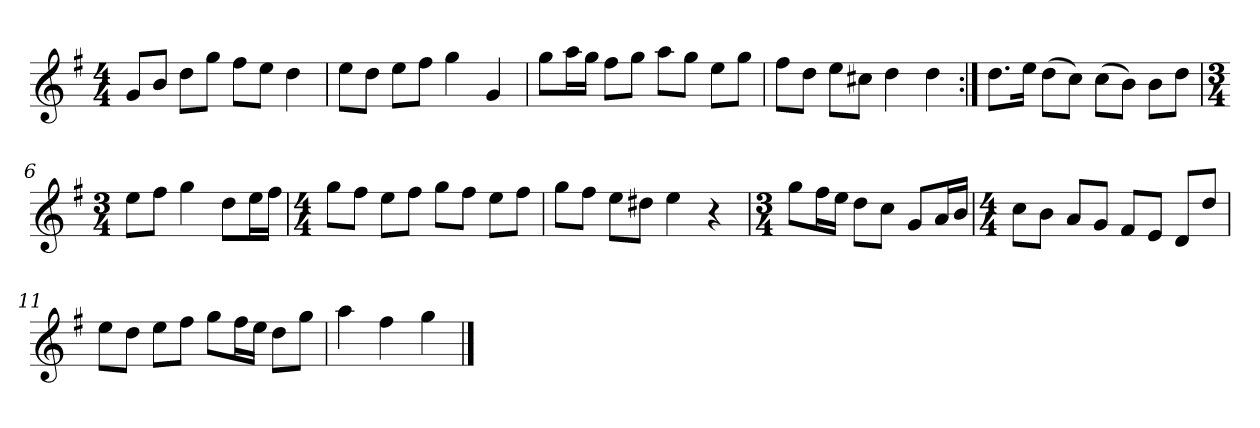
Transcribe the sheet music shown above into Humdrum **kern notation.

**kern
*part1
*staff1
*clefG2
*k[f#]
*G:
*M4/4
*MM120
=1
8g/L
8b/J
8dd\L
8gg\J
8ff#\L
8ee\J
4dd
=2
8ee\L
8dd\J
8ee\L
8ff#\J
4gg
4g
=3
8gg\L
16aa\L
16gg\JJ
8ff#\L
8gg\J
8aa\L
8gg\J
8ee\L
8gg\J
=4
8ff#\L
8dd\J
8ee\L
8cc#X\J
4dd
4dd
=5:|!
8.dd\L
16ee\Jk
(8dd\L
8cc\J)
(8cc\L
8b\J)
8b\L
8dd\J
=6
*M3/4
8ee\L
8ff#\J
4gg
8dd\L
16ee\L
16ff#\JJ
=7
*M4/4
8gg\L
8ff#\J
8ee\L
8ff#\J
8gg\L
8ff#\J
8ee\L
8ff#\J
=8
8gg\L
8ff#\J
8ee\L
8dd#X\J
4ee
4r
=9
*M3/4
8gg\L
16ff#\L
16ee\JJ
8dd\L
8cc\J
8g/L
16a/L
16b/JJ
=10
*M4/4
8cc\L
8b\J
8a/L
8g/J
8f#/L
8e/J
8d/L
8dd/J
=11
8ee\L
8dd\J
8ee\L
8ff#\J
8gg\L
16ff#\L
16ee\JJ
8dd\L
8gg\J
=12
4aa
4ff#
4gg
==
*-
